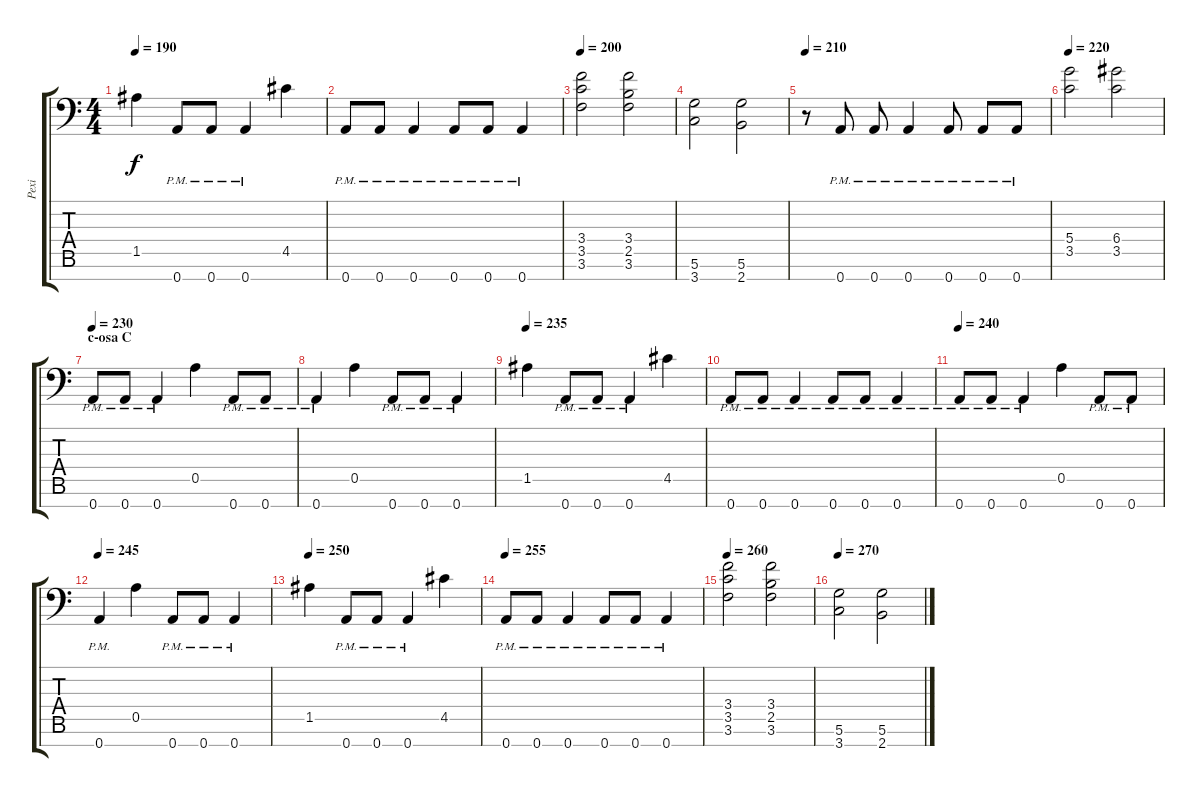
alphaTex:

\track ("Pexi" "Pexi") {instrument distortionguitar}
\staff {score tabs}
\tuning (E4 B3 G3 D3 A2 D2 A1) {hide}
\ts (4 4)
\tempo 190
\clef f4
\ks c
1.5.4{dy f} 0.7{pm}.8 0.7{pm}.8 0.7{pm}.4 4.5.4 |
0.7{pm}.8 0.7{pm}.8 0.7{pm}.4 0.7{pm}.8 0.7{pm}.8 0.7{pm}.4 |
\tempo 200
(3.4 3.5 3.6).2 (3.4 2.5 3.6).2 |
(5.6 3.7).2 (5.6 2.7).2 |
\tempo 210
r.8 0.7{pm}.8 0.7{pm}.8 0.7{pm}.4 0.7{pm}.8 0.7{pm}.8 0.7{pm}.8 |
\tempo 220
(5.4 3.5).2 (6.4 3.5).2 |
\section ("" "c-osa C")
\tempo 230
0.7{pm}.8 0.7{pm}.8 0.7{pm}.4 0.5.4 0.7{pm}.8 0.7{pm}.8 |
0.7{pm}.4 0.5.4 0.7{pm}.8 0.7{pm}.8 0.7{pm}.4 |
\tempo 235
1.5.4 0.7{pm}.8 0.7{pm}.8 0.7{pm}.4 4.5.4 |
0.7{pm}.8 0.7{pm}.8 0.7{pm}.4 0.7{pm}.8 0.7{pm}.8 0.7{pm}.4 |
\tempo 240
0.7{pm}.8 0.7{pm}.8 0.7{pm}.4 0.5.4 0.7{pm}.8 0.7{pm}.8 |
\tempo 245
0.7{pm}.4 0.5.4 0.7{pm}.8 0.7{pm}.8 0.7{pm}.4 |
\tempo 250
1.5.4 0.7{pm}.8 0.7{pm}.8 0.7{pm}.4 4.5.4 |
\tempo 255
0.7{pm}.8 0.7{pm}.8 0.7{pm}.4 0.7{pm}.8 0.7{pm}.8 0.7{pm}.4 |
\tempo 260
(3.4 3.5 3.6).2 (3.4 2.5 3.6).2 |
\tempo 270
(5.6 3.7).2 (5.6 2.7).2
